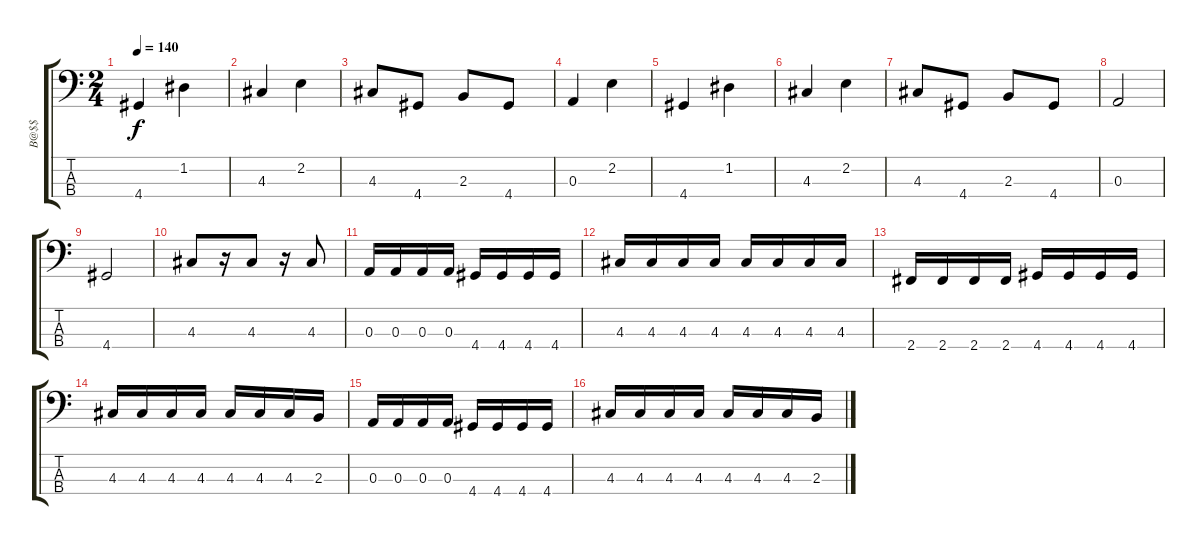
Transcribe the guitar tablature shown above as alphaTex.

\track ("B@$$" "B@$$") {instrument electricbassfinger}
\staff {score tabs}
\tuning (G2 D2 A1 E1) {hide}
\ts (2 4)
\tempo 140
\clef f4
\ks c
4.4.4{dy f} 1.2.4 |
4.3.4 2.2.4 |
4.3.8 4.4.8 2.3.8 4.4.8 |
0.3.4 2.2.4 |
4.4.4 1.2.4 |
4.3.4 2.2.4 |
4.3.8 4.4.8 2.3.8 4.4.8 |
0.3.2 |
4.4.2 |
4.3.8 r.16 4.3.8 r.16 4.3.8 |
0.3.16 0.3.16 0.3.16 0.3.16 4.4.16 4.4.16 4.4.16 4.4.16 |
4.3.16 4.3.16 4.3.16 4.3.16 4.3.16 4.3.16 4.3.16 4.3.16 |
2.4.16 2.4.16 2.4.16 2.4.16 4.4.16 4.4.16 4.4.16 4.4.16 |
4.3.16 4.3.16 4.3.16 4.3.16 4.3.16 4.3.16 4.3.16 2.3.16 |
0.3.16 0.3.16 0.3.16 0.3.16 4.4.16 4.4.16 4.4.16 4.4.16 |
4.3.16 4.3.16 4.3.16 4.3.16 4.3.16 4.3.16 4.3.16 2.3.16
